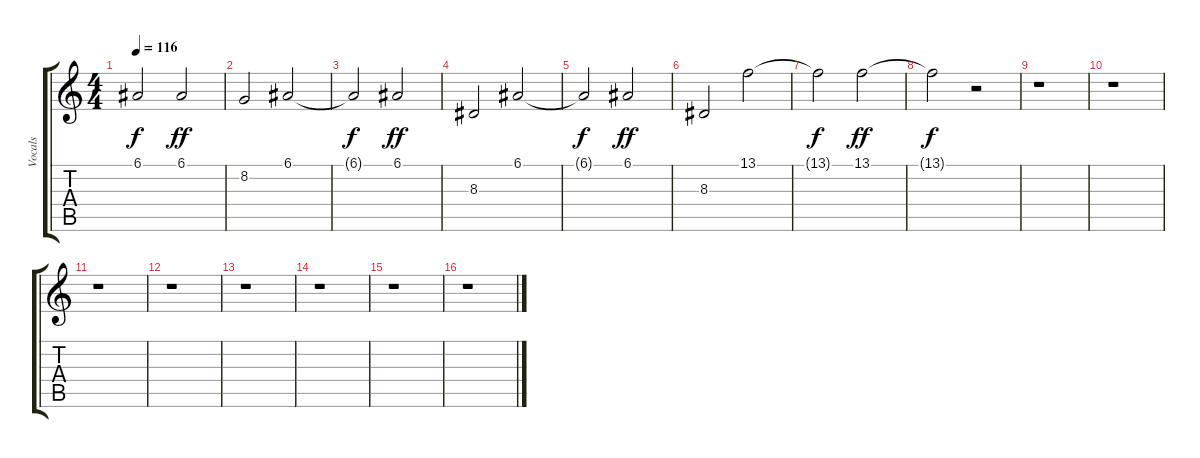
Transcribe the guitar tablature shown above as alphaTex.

\track ("Vocals" "Vocals") {instrument stringensemble1}
\staff {score tabs}
\tuning (E4 B3 G3 D3 A2 E2) {hide}
\ts (4 4)
\tempo 116
\clef g2
\ks c
6.1{t}.2{dy f} 6.1.2{dy ff} |
8.2.2 6.1.2 |
6.1{t}.2{dy f} 6.1.2{dy ff} |
8.3.2 6.1.2 |
6.1{t}.2{dy f} 6.1.2{dy ff} |
8.3.2 13.1.2 |
13.1{t}.2{dy f} 13.1.2{dy ff} |
13.1{t}.2{dy f} r.2 |
r.1 |
r.1 |
r.1 |
r.1 |
r.1 |
r.1 |
r.1 |
r.1
